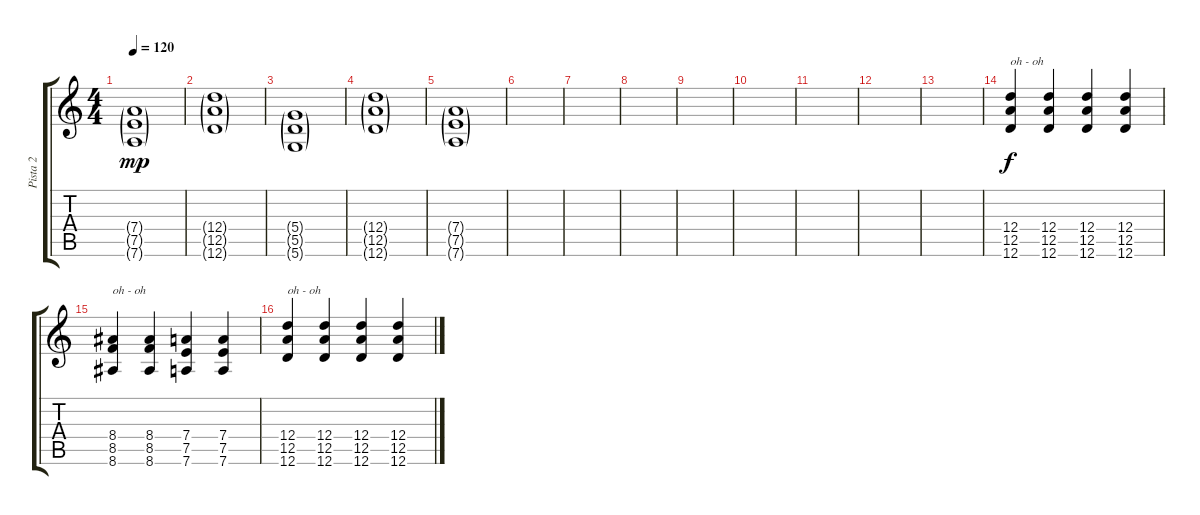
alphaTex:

\track ("Pista 2" "Pista 2") {instrument distortionguitar}
\staff {score tabs}
\tuning (E4 B3 G3 D3 A2 D2) {hide}
\ts (4 4)
\tempo 120
\clef g2
\ks c
(7.4{g} 7.5{g} 7.6{g}).1{dy mp} |
(12.4{g} 12.5{g} 12.6{g}).1 |
(5.4{g} 5.5{g} 5.6{g}).1 |
(12.4{g} 12.5{g} 12.6{g}).1 |
(7.4{g} 7.5{g} 7.6{g}).1 |
|
|
|
|
|
|
|
|
(12.4 12.5 12.6).4{txt "oh - oh" dy f} (12.4 12.5 12.6).4 (12.4 12.5 12.6).4 (12.4 12.5 12.6).4 |
(8.4 8.5 8.6).4{txt "oh - oh"} (8.4 8.5 8.6).4 (7.4 7.5 7.6).4 (7.4 7.5 7.6).4 |
(12.4 12.5 12.6).4{txt "oh - oh"} (12.4 12.5 12.6).4 (12.4 12.5 12.6).4 (12.4 12.5 12.6).4
